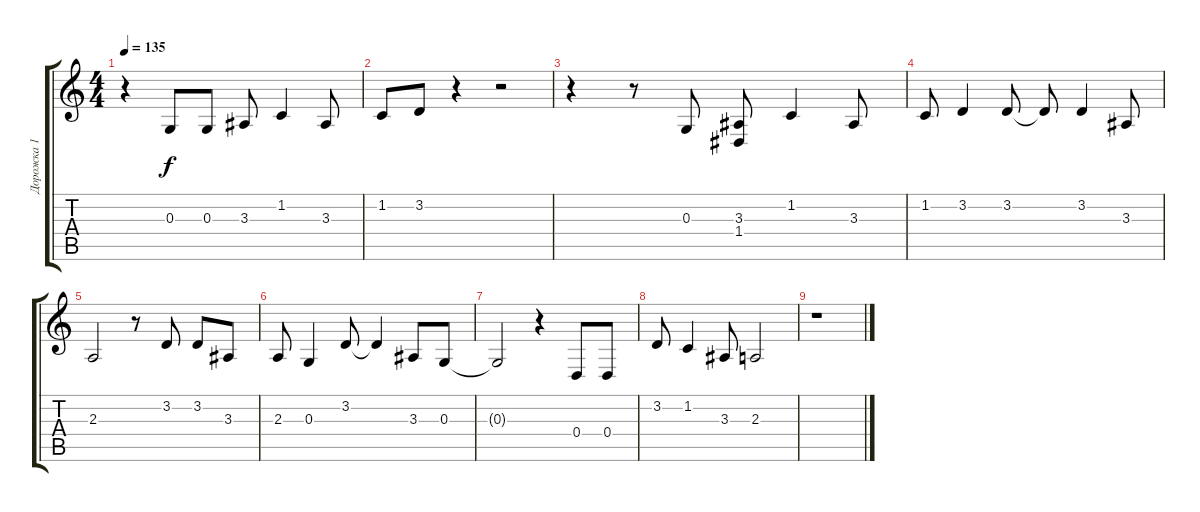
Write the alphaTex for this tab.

\track ("Дорожка 1" "Дорожка 1") {instrument acousticgrandpiano}
\staff {score tabs}
\tuning (E4 B3 G3 D3 A2 E2) {hide}
\ts (4 4)
\tempo 135
\clef g2
\ks c
r.4{dy f} 0.3.8 0.3.8 3.3.8 1.2.4 3.3.8 |
1.2.8 3.2.8 r.4 r.2 |
r.4 r.8 0.3.8 (3.3 1.4).8 1.2.4 3.3.8 |
1.2.8 3.2.4 3.2.8 3.2{t}.8 3.2.4 3.3.8 |
2.3.2 r.8 3.2.8 3.2.8 3.3.8 |
2.3.8 0.3.4 3.2.8 3.2{t}.4 3.3.8 0.3.8 |
0.3{t}.2 r.4 0.4.8 0.4.8 |
3.2.8 1.2.4 3.3.8 2.3.2 |
r.1
